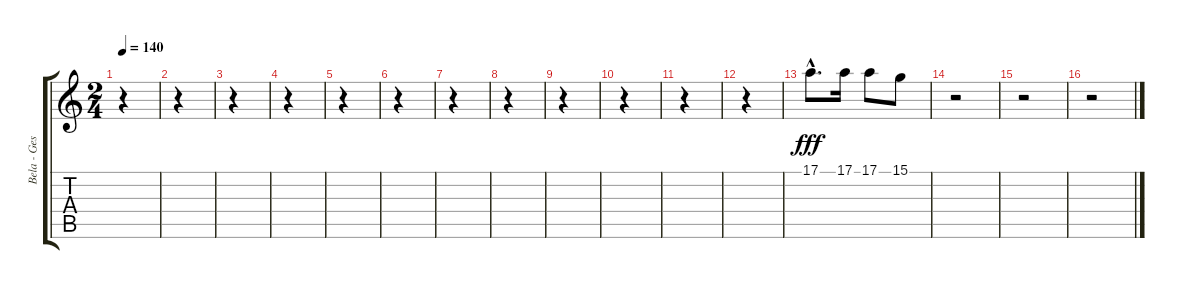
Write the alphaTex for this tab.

\track ("Bela - Gesang" "Bela - Ges") {instrument bassoon}
\staff {score tabs}
\tuning (E4 B3 G3 D3 A2 E2) {hide}
\ts (2 4)
\tempo 140
\clef g2
\ks c
r.4{dy fff} |
r.4 |
r.4 |
r.4 |
r.4 |
r.4 |
r.4 |
r.4 |
r.4 |
r.4 |
r.4 |
r.4 |
17.1{hac}.8{d} 17.1.16 17.1.8 15.1.8 |
r.2 |
r.2 |
r.2
